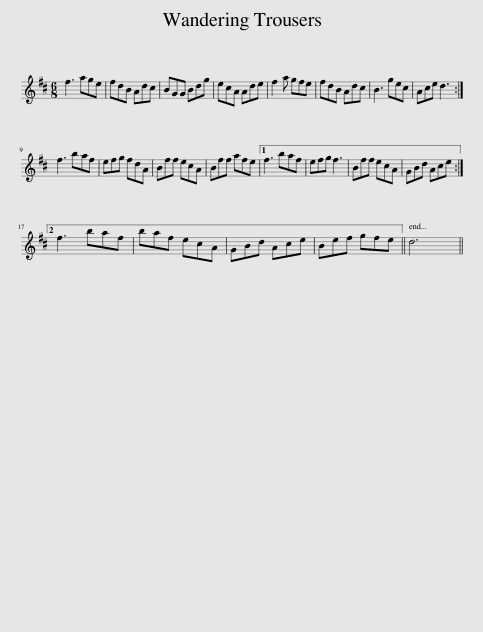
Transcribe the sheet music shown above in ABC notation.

X:1
L:1/8
M:6/8
I:linebreak $
K:D
V:1 treble
V:1
 f3 age | fdB Adc | BGG Bdg | ecA Ade | f2 a gfe | %5
 fdB Adc | B3 gec | Ace d3 :|$ f3 baf | efg fdA | %10
 Bff ecA | Bff afe |1 f3 baf | efg f3 | Bff ecA | %15
 GBd Ace :|2$ f3 baf | baf ecA | GBd Ace | Bef gfe || %20
 d6 || %21
